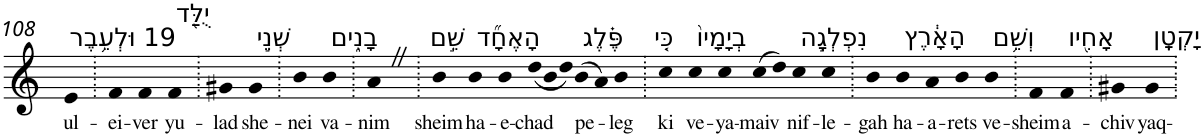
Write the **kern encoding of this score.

**kern	**text
*part1	*part1
*staff1	*staff1
*I"Piano	*
*I'Pno	*
!!LO:PB:g=z
*clefG2	*
*k[]	*
=108	=108
!LO:TX:a:t=19 וּלְעֵ֥בֶר	!
!	!LO:LY:b
4e	ul-
=109.	=109.
!	!LO:LY:b
4f	-ei-
!	!LO:LY:b
4f	-ver
!LO:TX:a:t=יֻלַּ֖ד	!
!	!LO:LY:b
4f	yu-
=110.	=110.
!	!LO:LY:b
4g#X	-lad
!LO:TX:a:t=שְׁנֵ֣י	!
!	!LO:LY:b
4g#	she-
=111.	=111.
!	!LO:LY:b
4b	-nei
!LO:TX:a:t=בָנִ֑ים	!
!	!LO:LY:b
4b	va-
=112.	=112.
!	!LO:LY:b
4aZ	-nim
=113.	=113.
!LO:TX:a:t=שֵׁ֣ם	!
!	!LO:LY:b
4b	sheim
!LO:TX:a:t=הָאֶחָ֞ד	!
!	!LO:LY:b
4b	ha-
!	!LO:LY:b
4b	-e-
*Xtuplet	*
!	!LO:LY:b
(<12dd	-chad
12b	.
12dd)	.
!LO:TX:a:t=פֶּ֗לֶג	!
!	!LO:LY:b
(>8b	pe-
8a)	.
!	!LO:LY:b
4b	-leg
=114.	=114.
!LO:TX:a:t=כִּ֤י	!
!	!LO:LY:b
4cc	ki
!LO:TX:a:t=בְיָמָיו֙	!
!	!LO:LY:b
4cc	ve-
!	!LO:LY:b
4cc	-ya-
!	!LO:LY:b
(>8cc	-maiv
8dd)	.
!LO:TX:a:t=נִפְלְגָ֣ה	!
!	!LO:LY:b
4cc	nif-
!	!LO:LY:b
4cc	-le-
=115.	=115.
!	!LO:LY:b
4b	-gah
!LO:TX:a:t=הָאָ֔רֶץ	!
!	!LO:LY:b
4b	ha-
!	!LO:LY:b
4a	-a-
!	!LO:LY:b
4b	-rets
!LO:TX:a:t=וְשֵׁ֥ם	!
!	!LO:LY:b
4b	ve-
=116.	=116.
!	!LO:LY:b
4f	-sheim
!LO:TX:a:t=אָחִ֖יו	!
!	!LO:LY:b
4f	a-
=117.	=117.
!	!LO:LY:b
4g#X	-chiv
!LO:TX:a:t=יָקְטָֽן	!
!	!LO:LY:b
4g#	yaq-
=.	=.
*-	*-
